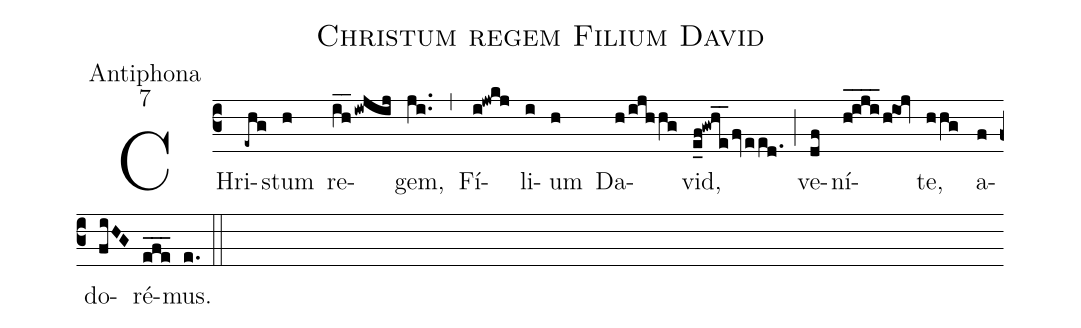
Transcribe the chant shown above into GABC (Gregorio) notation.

name:Christum regem Filium David;
office-part:Antiphona;
mode:7;
%%
(c3)CHri(-ehg)stum(h) re(ih__/iwjij)gem,(ji..) (,) Fí(i!jwkj)li(i)um(h) Da(h/ijh/hg)vid,(e_f!gwhe__/fv/eed.) (;) ve(df)ní(h_1!iji___/h@ioj)te,(hhg) a(f)do(fiHG)ré(efe___)mus.(e.) (::)
